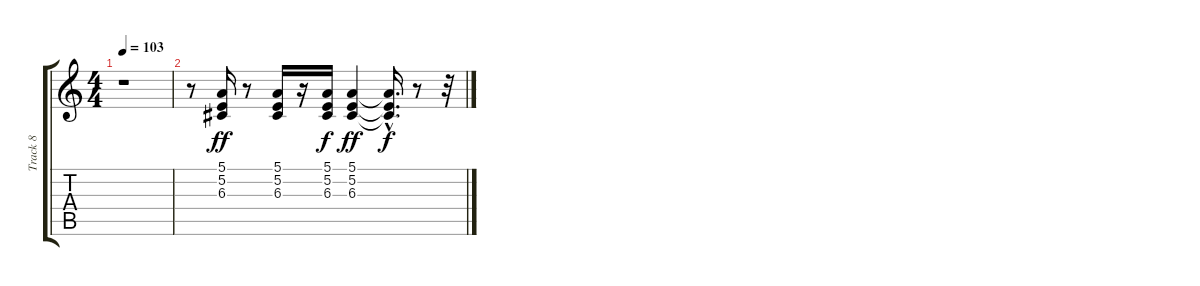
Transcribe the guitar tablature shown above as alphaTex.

\track ("Track 8" "Track 8") {instrument brasssection}
\staff {score tabs}
\tuning (E4 B3 G3 D3 A2 E2) {hide}
\ts (4 4)
\tempo 103
\clef g2
\ks c
r.1{dy f} |
r.8 (5.1 5.2 6.3).16{dy ff} r.8 (5.1 5.2 6.3).16 r.16 (5.1 5.2 6.3).16{dy f} (5.1 5.2 6.3).4{dy ff} (5.1{hac t} 5.2{hac t} 6.3{hac t}).16{d dy f} r.8 r.32
